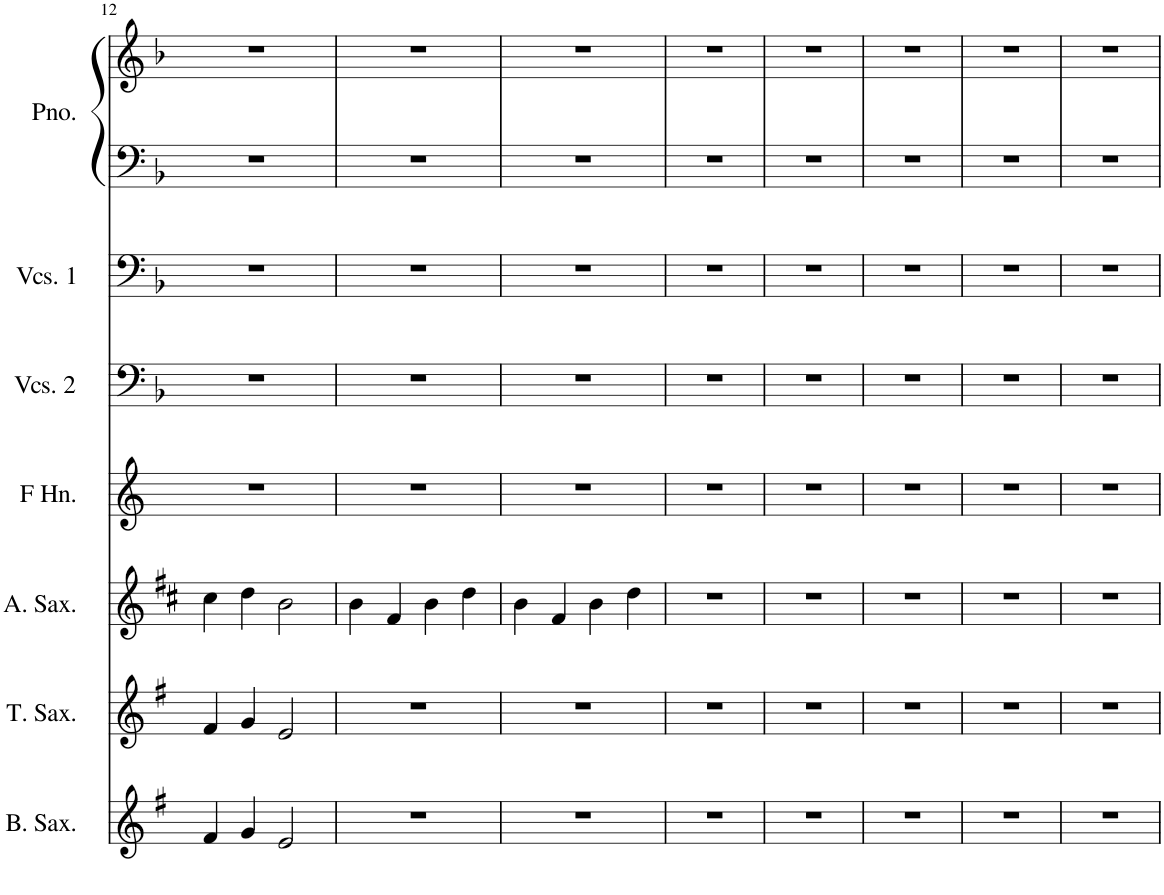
**kern	**kern	**kern	**kern	**kern	**kern	**kern	**kern
*part7	*part6	*part5	*part4	*part3	*part2	*part1	*part1
*staff8	*staff7	*staff6	*staff5	*staff4	*staff3	*staff2	*staff1
*I"Bass Saxophone	*I"Tenor Saxophone	*I"Alto Saxophone	*I"Horn in F	*I"Violoncellos 2	*I"Violoncellos 1	*I"Piano	*
*I'B. Sax.	*I'T. Sax.	*I'A. Sax.	*	*I'Vcs. 2	*I'Vcs. 1	*I'Pno.	*
!!LO:PB:g=z
*clefG2	*clefG2	*clefG2	*clefG2	*clefF4	*clefF4	*clefF4	*clefG2
*Trd15c26	*Trd8c14	*Trd5c9	*Trd4c7	*	*	*	*
*k[f#]	*k[f#]	*k[f#c#]	*k[]	*k[b-]	*k[b-]	*k[b-]	*k[b-]
*M4/4	*M4/4	*M4/4	*M4/4	*M4/4	*M4/4	*M4/4	*M4/4
=12	=12	=12	=12	=12	=12	=12	=12
4f#/	4f#/	4cc#\	1r	1r	1r	1r	1r
4g/	4g/	4dd\	.	.	.	.	.
2e/	2e/	2b\	.	.	.	.	.
=13	=13	=13	=13	=13	=13	=13	=13
1r	1r	4b\	1r	1r	1r	1r	1r
.	.	4f#/	.	.	.	.	.
.	.	4b\	.	.	.	.	.
.	.	4dd\	.	.	.	.	.
=14	=14	=14	=14	=14	=14	=14	=14
1r	1r	4b\	1r	1r	1r	1r	1r
.	.	4f#/	.	.	.	.	.
.	.	4b\	.	.	.	.	.
.	.	4dd\	.	.	.	.	.
=15	=15	=15	=15	=15	=15	=15	=15
1r	1r	1r	1r	1r	1r	1r	1r
=16	=16	=16	=16	=16	=16	=16	=16
1r	1r	1r	1r	1r	1r	1r	1r
=17	=17	=17	=17	=17	=17	=17	=17
1r	1r	1r	1r	1r	1r	1r	1r
=18	=18	=18	=18	=18	=18	=18	=18
1r	1r	1r	1r	1r	1r	1r	1r
=19	=19	=19	=19	=19	=19	=19	=19
1r	1r	1r	1r	1r	1r	1r	1r
=	=	=	=	=	=	=	=
*-	*-	*-	*-	*-	*-	*-	*-
